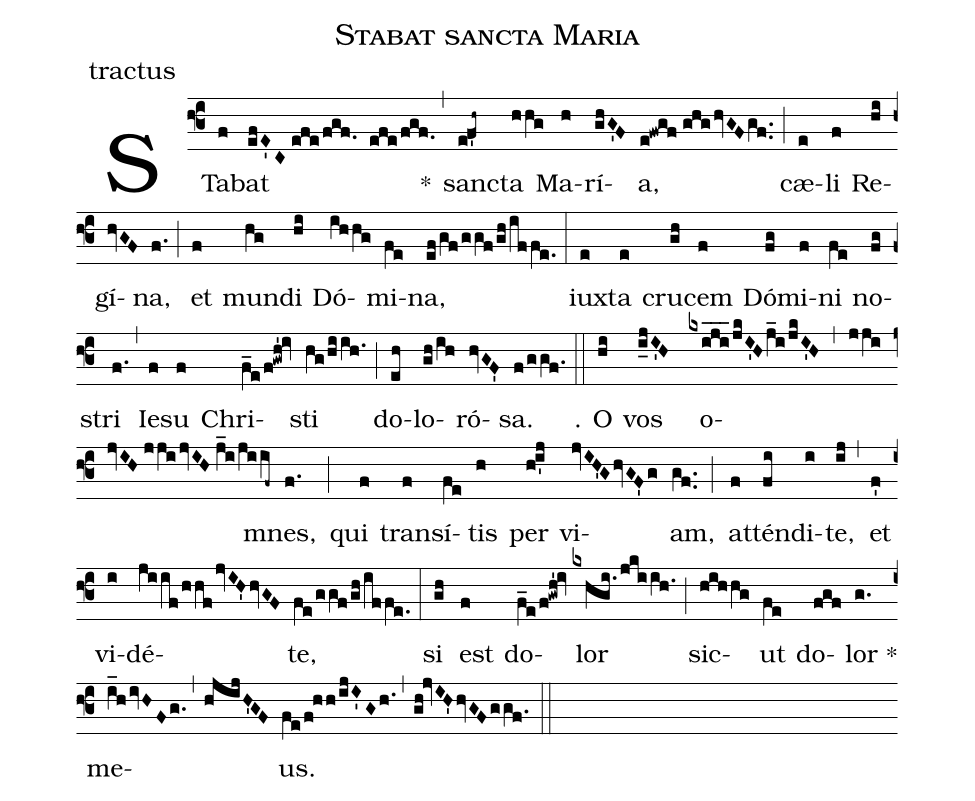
name:Stabat sancta Maria;
office-part:tractus;
%%
(f3) STa(f)bat(efE'C//efe/fgf. efe/fgf.) *(,)
san(e!f'h~)cta(hhg) Ma(h)rí(ghG'F)a,(e!fwgf//ghghvGFgf..) (;)
cæ(e)li(f) Re(hi)gí(hvGF)na,(f.) (;)
et(f) mun(hg)di(hi) Dó(ihhg)mi(fe)na,(ef/gf/ggf/gh/iffe.) (:)
iux(e)ta(e) cru(gh)cem(f) Dó(fg)mi(f)ni(fe) no(fg)stri(f.) (,)
Ie(f)su(f) Chri(f_e/f!gwh'!iv)sti(hg/hiih.) (;)
do(eh)lo(gh/ih)ró(hvGF')sa.(f/ggf.) (::)

℣. O(hi) vos(i_jI'H ) o(kxiji___/jkI'Hj_i/jkI'H,jjijvIH//jjijvIH//j_i/jiif~)mnes,(f.) (;)
qui(f) trans(f)í(fe)tis(h) per(h!i'j) vi(jvIH'GhvGF'g)am,(gf..) (;)
at(f)tén(fi)di(i)te,(ij) (,)
et(f') vi(i)dé(jiif/hhfjvIH'hvGF)te,(fe/ggf/gh/iffe.) (:)
si(gh) est(f) do(f_e/f!gwh'!iv)lor(kxhgi.jkiih.) (;)
sic(hihhg)ut(fe) do(fgf)lor *(g.) me(i_hivHFg.,hjijH'GF)us.(fe/f!hh/ijI'Gh.,gh!jvIH'hvGFggf.) (::)
